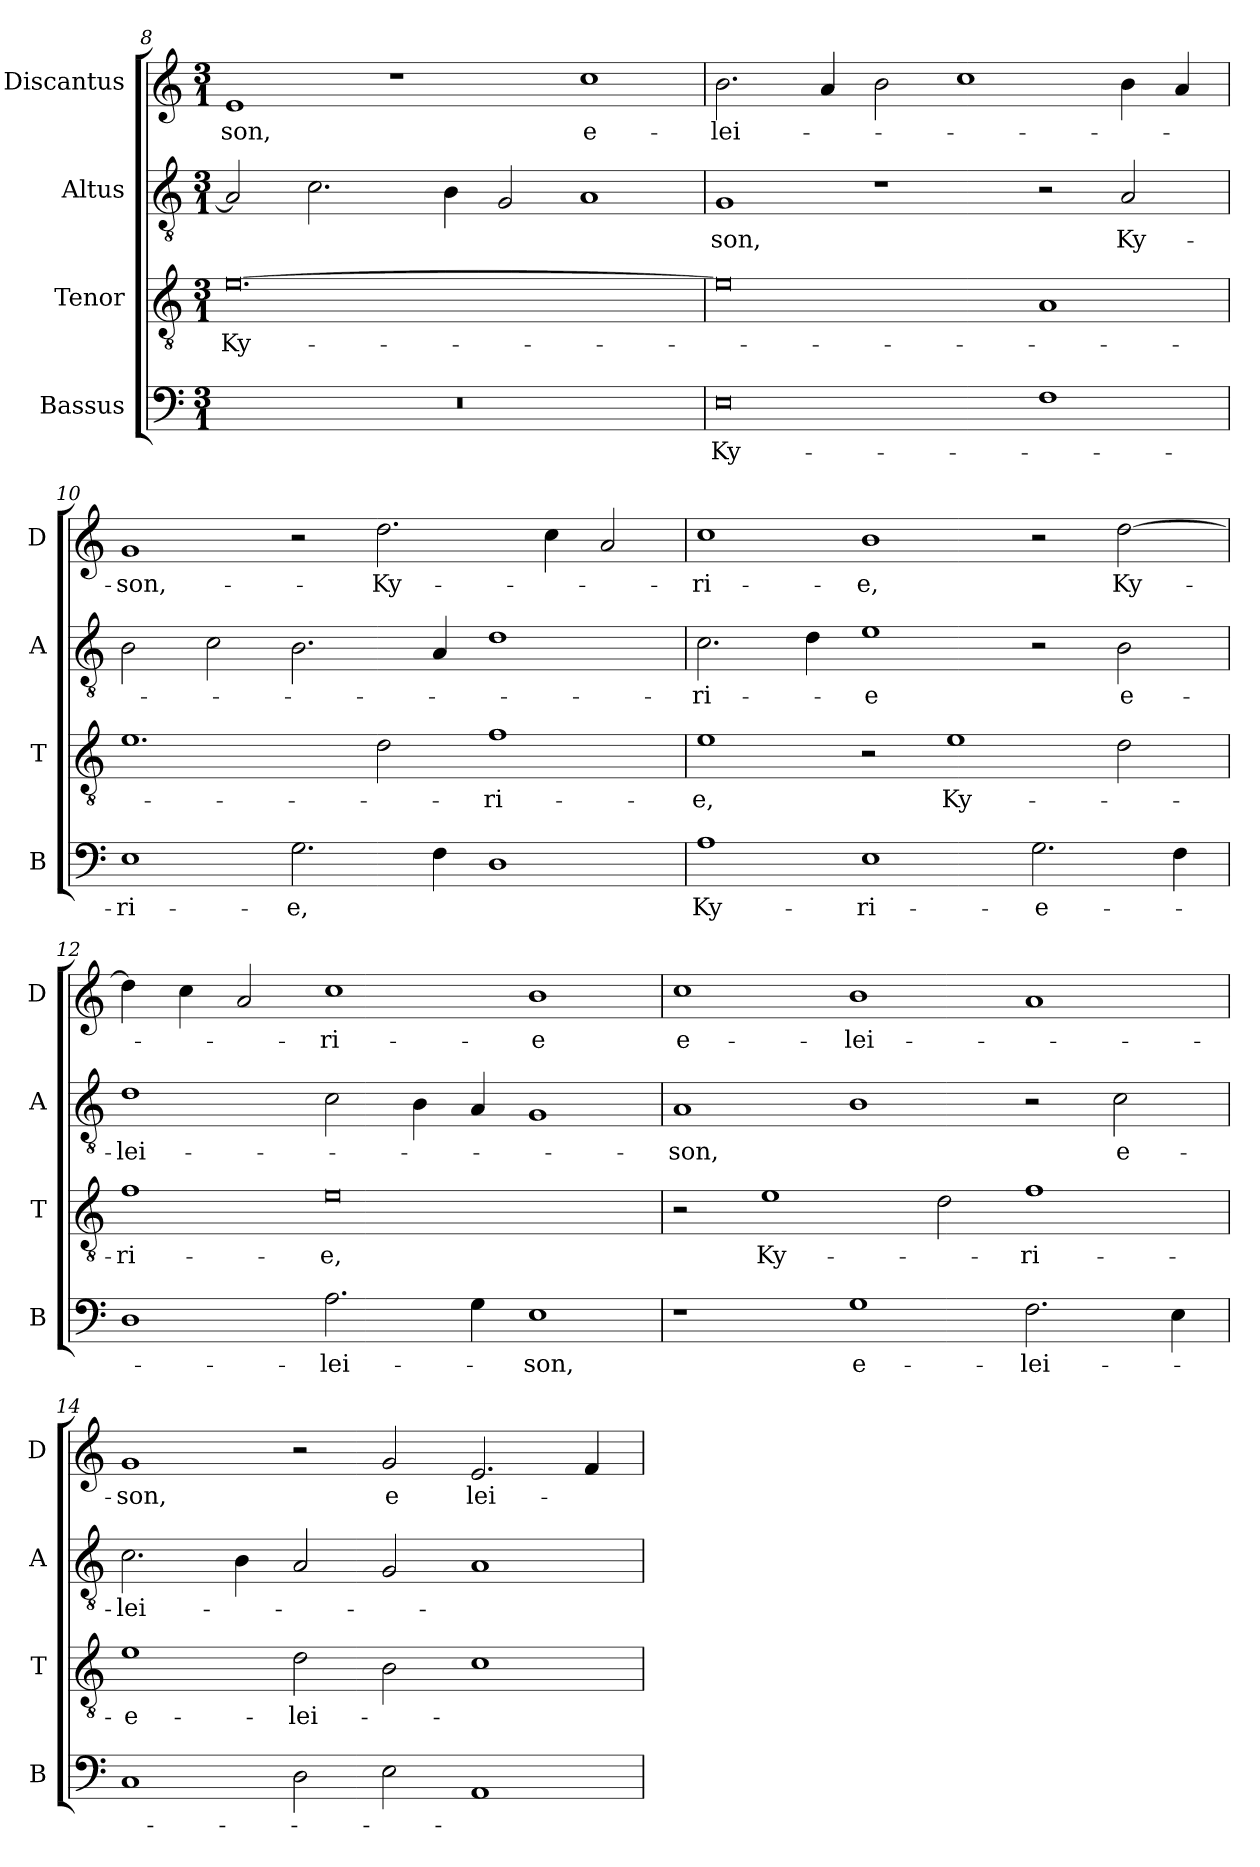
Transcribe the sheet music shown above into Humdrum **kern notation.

**kern	**text	**kern	**text	**kern	**text	**kern	**text
*part4	*part4	*part3	*part3	*part2	*part2	*part1	*part1
*staff4	*staff4	*staff3	*staff3	*staff2	*staff2	*staff1	*staff1
*I"Bassus	*	*I"Tenor	*	*I"Altus	*	*I"Discantus	*
*I'B	*	*I'T	*	*I'A	*	*I'D	*
*clefF4	*	*clefGv2	*	*clefGv2	*	*clefG2	*
*k[]	*	*k[]	*	*k[]	*	*k[]	*
*M3/1	*	*M3/1	*	*M3/1	*	*M3/1	*
=8	=8	=8	=8	=8	=8	=8	=8
0.r	.	[0.e	Ky-	2A/]	.	1e	-son,
.	.	.	.	2.c\	.	.	.
.	.	.	.	.	.	1r	.
.	.	.	.	4B\	.	.	.
.	.	.	.	2G/	.	.	.
.	.	.	.	1A	.	1cc	e-
=9	=9	=9	=9	=9	=9	=9	=9
0E	Ky-	0e]	.	1G	-son,	2.b\	-lei-
.	.	.	.	.	.	4a/	.
.	.	.	.	1r	.	2b\	.
.	.	.	.	.	.	1cc	.
1F	.	1A	.	2r	.	.	.
.	.	.	.	2A/	Ky-	4b\	.
.	.	.	.	.	.	4a/	.
=10	=10	=10	=10	=10	=10	=10	=10
1E	-ri-	1.e	.	2B\	.	1g	-son,-
.	.	.	.	2c\	.	.	.
2.G\	-e,	.	.	2.B\	.	2r	.
.	.	2d\	.	.	.	2.dd\	-Ky-
4F\	.	.	.	4A/	.	.	.
1D	.	1f	-ri-	1d	.	.	.
.	.	.	.	.	.	4cc\	.
.	.	.	.	.	.	2a/	.
=11	=11	=11	=11	=11	=11	=11	=11
1A	Ky-	1e	-e,	2.c\	-ri-	1cc	-ri-
.	.	.	.	4d\	.	.	.
1E	-ri-	2r	.	1e	-e	1b	-e,
.	.	1e	Ky-	.	.	.	.
2.G\	-e-	.	.	2r	.	2r	.
.	.	2d\	.	2B\	e-	[2dd\	Ky-
4F\	.	.	.	.	.	.	.
=12	=12	=12	=12	=12	=12	=12	=12
1D	.	1f	-ri-	1d	-lei-	4dd\]	.
.	.	.	.	.	.	4cc\	.
.	.	.	.	.	.	2a/	.
2.A\	-lei-	0e	-e,	2c\	.	1cc	-ri-
.	.	.	.	4B\	.	.	.
4G\	.	.	.	4A/	.	.	.
1E	-son,	.	.	1G	.	1b	-e
=13	=13	=13	=13	=13	=13	=13	=13
1r	.	2r	.	1A	-son,	1cc	e-
.	.	1e	Ky-	.	.	.	.
1G	e-	.	.	1B	.	1b	-lei-
.	.	2d\	.	.	.	.	.
2.F\	-lei-	1f	-ri-	2r	.	1a	.
.	.	.	.	2c\	e-	.	.
4E\	.	.	.	.	.	.	.
=14	=14	=14	=14	=14	=14	=14	=14
1C	.	1e	-e-	2.c\	-lei-	1g	-son,
.	.	.	.	4B\	.	.	.
2D\	.	2d\	-lei-	2A/	.	2r	.
2E\	.	2B\	.	2G/	.	2g/	e
1AA	.	1c	.	1A	.	2.e/	lei-
.	.	.	.	.	.	4f/	.
=	=	=	=	=	=	=	=
*-	*-	*-	*-	*-	*-	*-	*-
